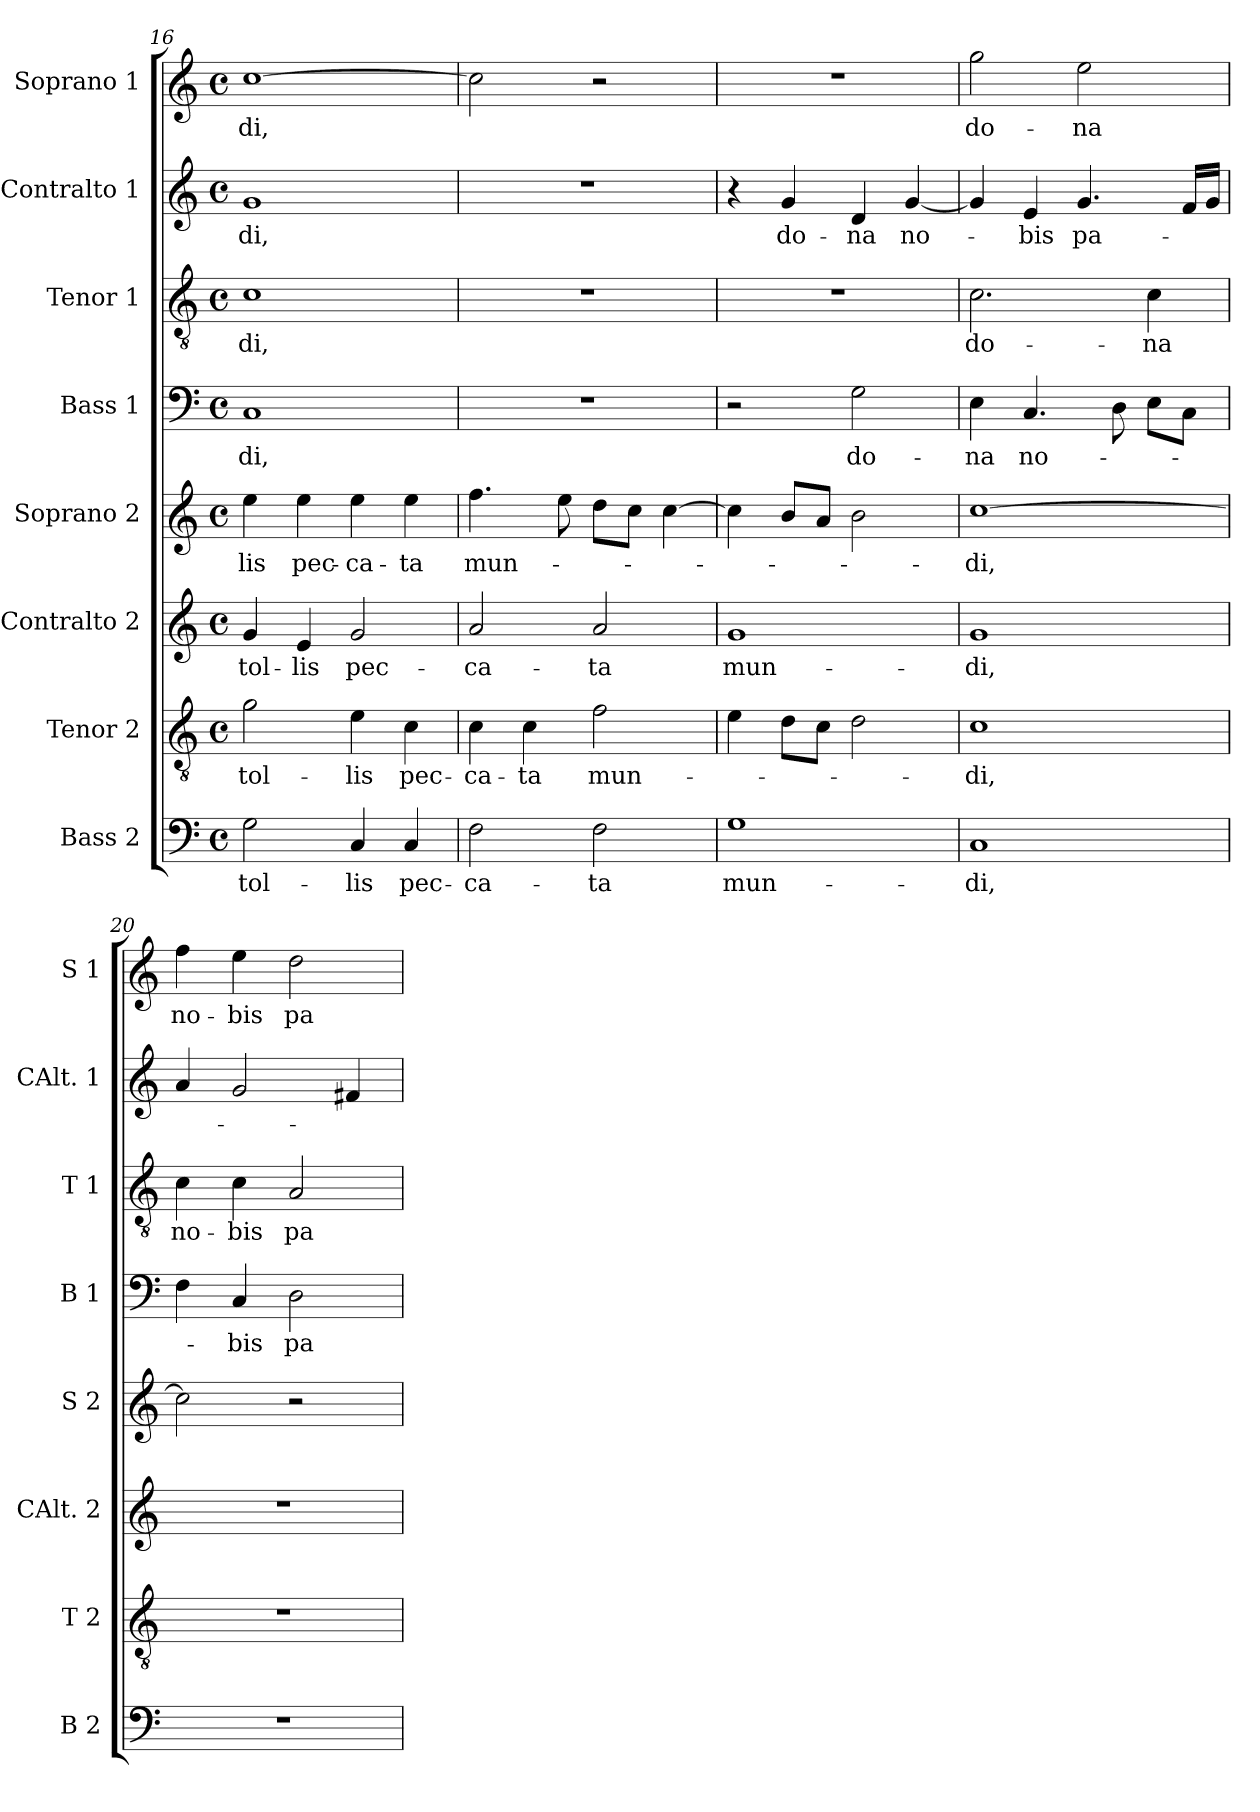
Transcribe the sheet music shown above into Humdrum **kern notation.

**kern	**text	**kern	**text	**kern	**text	**kern	**text	**kern	**text	**kern	**text	**kern	**text	**kern	**text
*part8	*part8	*part7	*part7	*part6	*part6	*part5	*part5	*part4	*part4	*part3	*part3	*part2	*part2	*part1	*part1
*staff8	*staff8	*staff7	*staff7	*staff6	*staff6	*staff5	*staff5	*staff4	*staff4	*staff3	*staff3	*staff2	*staff2	*staff1	*staff1
*I"Bass 2	*	*I"Tenor 2	*	*I"Contralto 2	*	*I"Soprano 2	*	*I"Bass 1	*	*I"Tenor 1	*	*I"Contralto 1	*	*I"Soprano 1	*
*I'B 2	*	*I'T 2	*	*I'CAlt. 2	*	*I'S 2	*	*I'B 1	*	*I'T 1	*	*I'CAlt. 1	*	*I'S 1	*
!!LO:LB:g=z
*clefF4	*	*clefGv2	*	*clefG2	*	*clefG2	*	*clefF4	*	*clefGv2	*	*clefG2	*	*clefG2	*
*k[]	*	*k[]	*	*k[]	*	*k[]	*	*k[]	*	*k[]	*	*k[]	*	*k[]	*
*C:	*	*C:	*	*C:	*	*C:	*	*C:	*	*C:	*	*C:	*	*C:	*
*M4/4	*	*M4/4	*	*M4/4	*	*M4/4	*	*M4/4	*	*M4/4	*	*M4/4	*	*M4/4	*
*met(c)	*	*met(c)	*	*met(c)	*	*met(c)	*	*met(c)	*	*met(c)	*	*met(c)	*	*met(c)	*
=16	=16	=16	=16	=16	=16	=16	=16	=16	=16	=16	=16	=16	=16	=16	=16
2G\	tol-	2g\	tol-	4g/	-tol-	4ee\	-lis	1C	-di,	1c	-di,	1g	-di,	[1cc	-di,
.	.	.	.	4e/	-lis	4ee\	pec-	.	.	.	.	.	.	.	.
4C/	-lis	4e\	-lis	2g/	pec-	4ee\	-ca-	.	.	.	.	.	.	.	.
4C/	pec-	4c\	pec-	.	.	4ee\	-ta	.	.	.	.	.	.	.	.
=17	=17	=17	=17	=17	=17	=17	=17	=17	=17	=17	=17	=17	=17	=17	=17
2F\	-ca-	4c\	-ca-	2a/	-ca-	4.ff\	mun-	1r	.	1r	.	1r	.	2cc\]	.
.	.	4c\	-ta	.	.	.	.	.	.	.	.	.	.	.	.
.	.	.	.	.	.	8ee\	.	.	.	.	.	.	.	.	.
2F\	-ta	2f\	mun-	2a/	-ta	8dd\L	.	.	.	.	.	.	.	2r	.
.	.	.	.	.	.	8cc\J	.	.	.	.	.	.	.	.	.
.	.	.	.	.	.	[4cc\	.	.	.	.	.	.	.	.	.
=18	=18	=18	=18	=18	=18	=18	=18	=18	=18	=18	=18	=18	=18	=18	=18
1G	mun-	4e\	.	1g	mun-	4cc\]	.	2r	.	1r	.	4r	.	1r	.
.	.	8d\L	.	.	.	8b/L	.	.	.	.	.	4g/	do-	.	.
.	.	8c\J	.	.	.	8a/J	.	.	.	.	.	.	.	.	.
.	.	2d\	.	.	.	2b\	.	2G\	do-	.	.	4d/	-na	.	.
.	.	.	.	.	.	.	.	.	.	.	.	[4g/	no-	.	.
=19	=19	=19	=19	=19	=19	=19	=19	=19	=19	=19	=19	=19	=19	=19	=19
1C	-di,	1c	-di,	1g	-di,	[1cc	-di,	4E\	-na	2.c\	do-	4g/]	.	2gg\	do-
.	.	.	.	.	.	.	.	4.C/	no-	.	.	4e/	-bis	.	.
.	.	.	.	.	.	.	.	.	.	.	.	4.g/	pa-	2ee\	-na
.	.	.	.	.	.	.	.	8D\	.	.	.	.	.	.	.
.	.	.	.	.	.	.	.	8E\L	.	4c\	-na	.	.	.	.
.	.	.	.	.	.	.	.	8C\J	.	.	.	16f/LL	.	.	.
.	.	.	.	.	.	.	.	.	.	.	.	16g/JJ	.	.	.
=20	=20	=20	=20	=20	=20	=20	=20	=20	=20	=20	=20	=20	=20	=20	=20
1r	.	1r	.	1r	.	2cc\]	.	4F\	.	4c\	no-	4a/	.	4ff\	no-
.	.	.	.	.	.	.	.	4C/	-bis	4c\	-bis	2g/	.	4ee\	-bis
.	.	.	.	.	.	2r	.	2D\	pa-	2A/	pa-	.	.	2dd\	pa-
.	.	.	.	.	.	.	.	.	.	.	.	4f#X/	.	.	.
=	=	=	=	=	=	=	=	=	=	=	=	=	=	=	=
*-	*-	*-	*-	*-	*-	*-	*-	*-	*-	*-	*-	*-	*-	*-	*-
